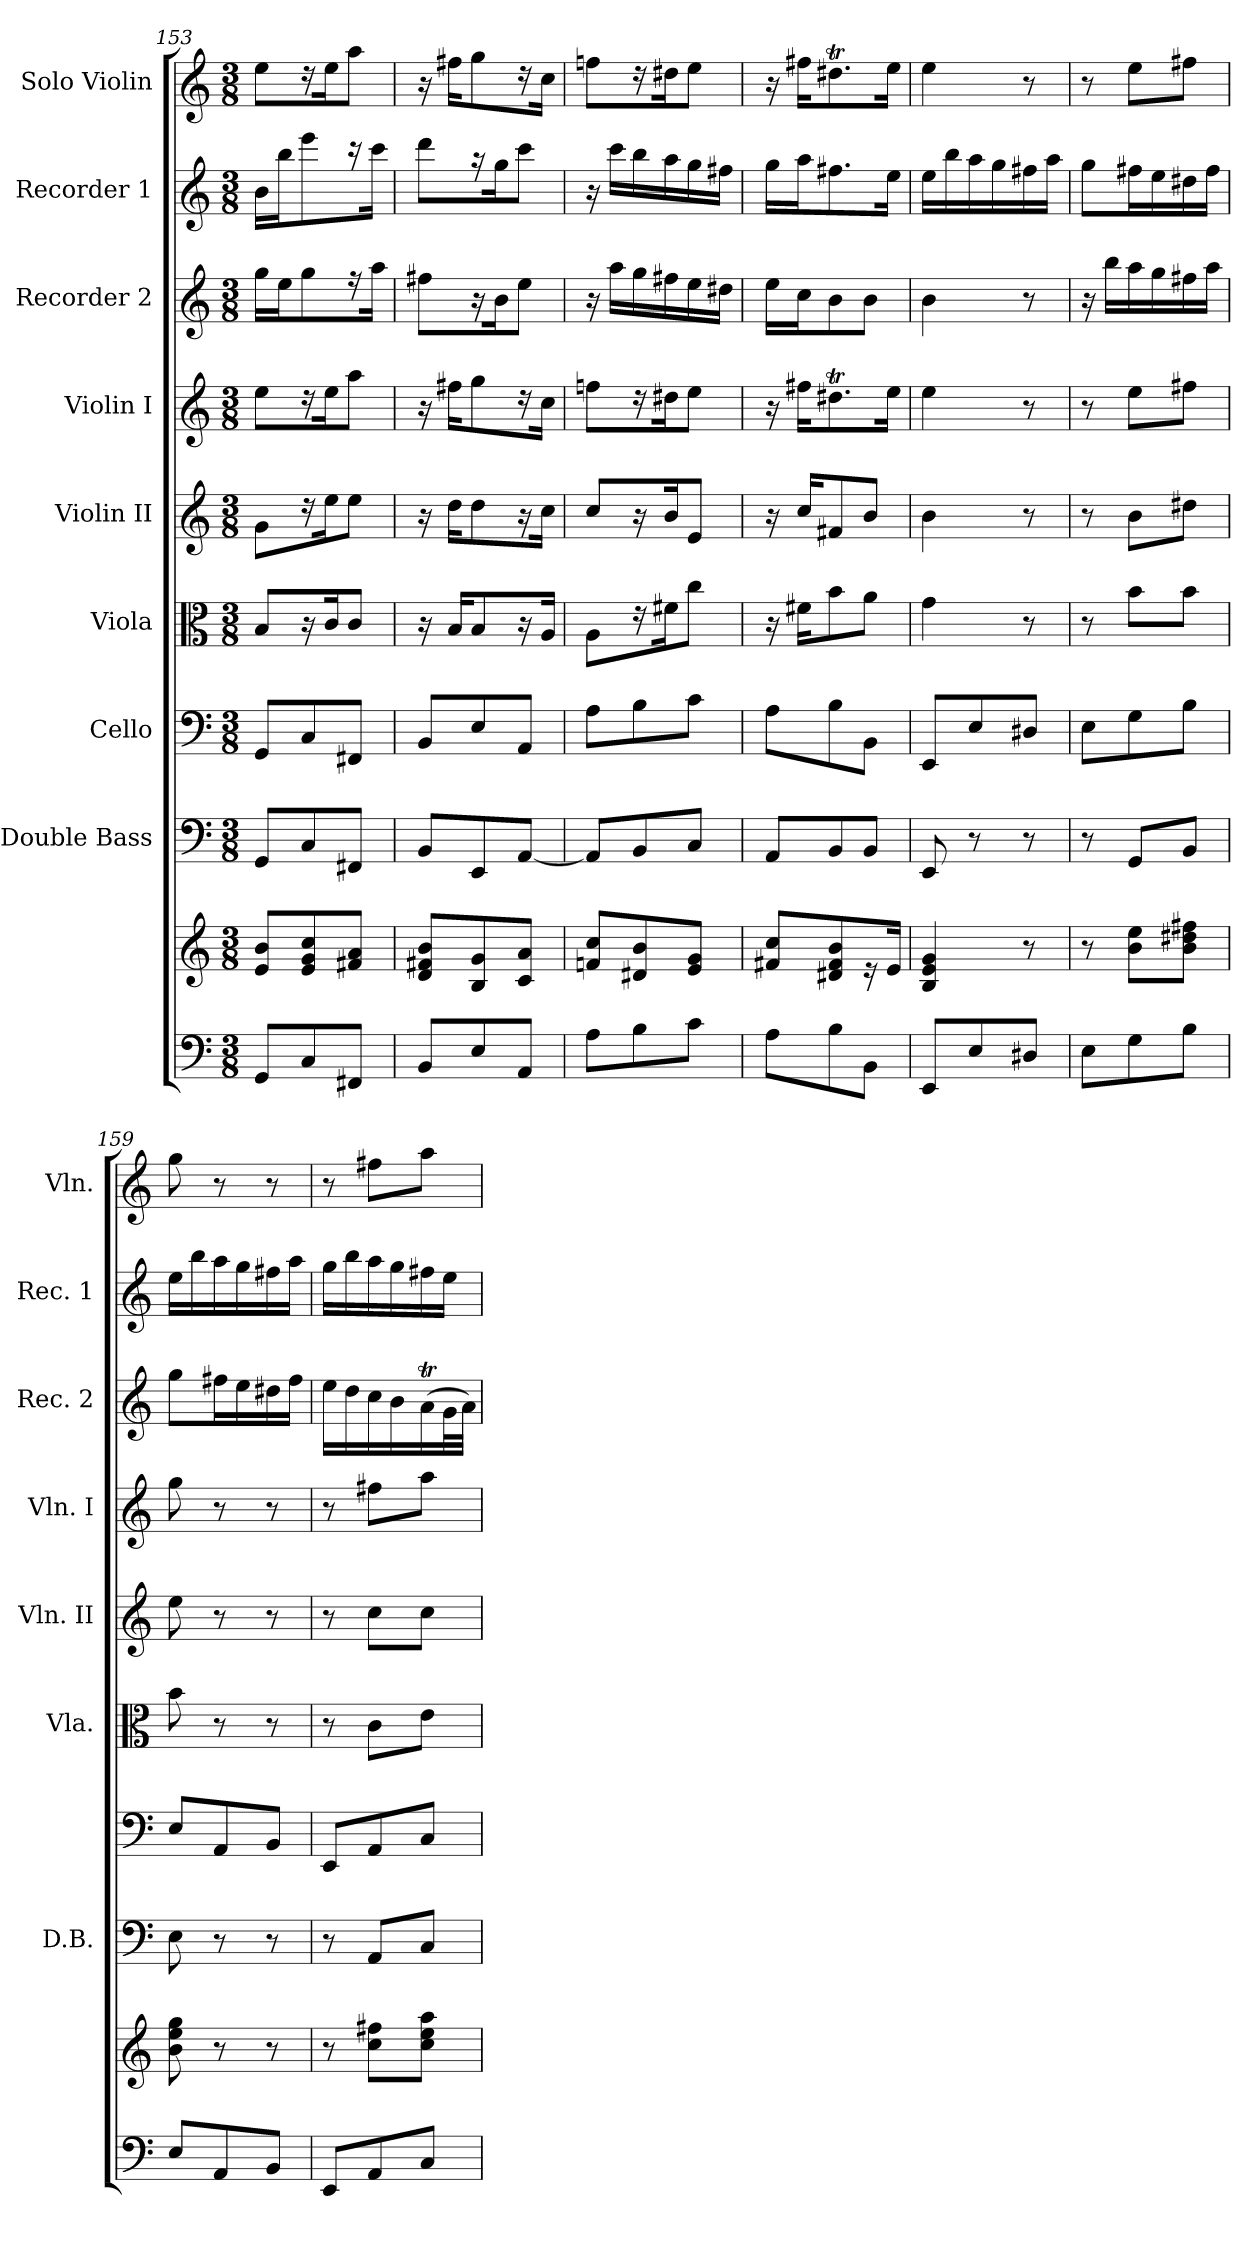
**kern	**kern	**kern	**kern	**kern	**kern	**kern	**kern	**kern	**kern
*part9	*part9	*part8	*part7	*part6	*part5	*part4	*part3	*part2	*part1
*staff10	*staff9	*staff8	*staff7	*staff6	*staff5	*staff4	*staff3	*staff2	*staff1
*	*	*I"Double Bass	*I"Cello	*I"Viola	*I"Violin II	*I"Violin I	*I"Recorder 2	*I"Recorder 1	*I"Solo Violin
*	*	*I'D.B.	*	*I'Vla.	*I'Vln. II	*I'Vln. I	*I'Rec. 2	*I'Rec. 1	*I'Vln.
*clefF4	*clefG2	*clefF4	*clefF4	*clefC3	*clefG2	*clefG2	*clefG2	*clefG2	*clefG2
*	*	*ITrd7c12	*	*	*	*	*	*	*
*M3/8	*M3/8	*M3/8	*M3/8	*M3/8	*M3/8	*M3/8	*M3/8	*M3/8	*M3/8
=153	=153	=153	=153	=153	=153	=153	=153	=153	=153
8GG/L	8e/ 8b/L	8GGG/L	8GG/L	8B/L	8g\L	8ee\L	16gg\LL	16b\LL	8ee\L
.	.	.	.	.	.	.	16ee\J	16bb\J	.
8C/	8e/ 8g/ 8cc/	8CC/	8C/	16r	16r	16r	8gg\	8eee\	16r
.	.	.	.	16c/k	16ee\k	16ee\k	.	.	16ee\k
8FF#/J	8f#/ 8a/J	8FFF#/J	8FF#/J	8c/J	8ee\J	8aa\J	16r	16r	8aa\J
.	.	.	.	.	.	.	16aa\Jk	16ccc\Jk	.
=154	=154	=154	=154	=154	=154	=154	=154	=154	=154
8BB/L	8d/ 8f#/ 8b/L	8BBB/L	8BB/L	16r	16r	16r	8ff#\L	8ddd\L	16r
.	.	.	.	16B/KL	16dd\KL	16ff#\KL	.	.	16ff#\KL
8E/	8B/ 8g/	8EEE/	8E/	8B/	8dd\	8gg\	16r	16r	8gg\
.	.	.	.	.	.	.	16b\k	16gg\k	.
8AA/J	8c/ 8a/J	[8AAA/J	8AA/J	16r	16r	16r	8ee\J	8ccc\J	16r
.	.	.	.	16A/Jk	16cc\Jk	16cc\Jk	.	.	16cc\Jk
=155	=155	=155	=155	=155	=155	=155	=155	=155	=155
8A\L	8fn/ 8cc/L	8AAA/L]	8A\L	8A\L	8cc/L	8ffn\L	16r	16r	8ffn\L
.	.	.	.	.	.	.	16aa\LL	16ccc\LL	.
8B\	8d#/ 8b/	8BBB/	8B\	16r	16r	16r	16gg\	16bb\	16r
.	.	.	.	16f#\k	16b/k	16dd#\k	16ff#\	16aa\	16dd#\k
8c\J	8e/ 8g/J	8CC/J	8c\J	8cc\J	8e/J	8ee\J	16ee\	16gg\	8ee\J
.	.	.	.	.	.	.	16dd#\JJ	16ff#\JJ	.
=156	=156	=156	=156	=156	=156	=156	=156	=156	=156
8A\L	8f#/ 8cc/L	8AAA/L	8A\L	16r	16r	16r	16ee\LL	16gg\LL	16r
.	.	.	.	16f#\KL	16cc/KL	16ff#\KL	16cc\J	16aa\J	16ff#\KL
8B\	8d#/ 8f#/ 8b/	8BBB/	8B\	8b\	8f#/	8.dd#t\	8b\	8.ff#\	8.dd#t\
8BB\J	16r	8BBB/J	8BB\J	8a\J	8b/J	.	8b\J	.	.
.	16e/Jk	.	.	.	.	16ee\Jk	.	16ee\Jk	16ee\Jk
=157	=157	=157	=157	=157	=157	=157	=157	=157	=157
8EE/L	4B/ 4e/ 4g/	8EEE/	8EE/L	4g\	4b\	4ee\	4b\	16ee\LL	4ee\
.	.	.	.	.	.	.	.	16bb\	.
8E/	.	8r	8E/	.	.	.	.	16aa\	.
.	.	.	.	.	.	.	.	16gg\	.
8D#/J	8r	8r	8D#/J	8r	8r	8r	8r	16ff#\	8r
.	.	.	.	.	.	.	.	16aa\JJ	.
!!LO:PB:g=z
=158	=158	=158	=158	=158	=158	=158	=158	=158	=158
8E\L	8r	8r	8E\L	8r	8r	8r	16r	8gg\L	8r
.	.	.	.	.	.	.	16bb\LL	.	.
8G\	8b\ 8ee\L	8GGG/L	8G\	8b\L	8b\L	8ee\L	16aa\	16ff#\L	8ee\L
.	.	.	.	.	.	.	16gg\	16ee\	.
8B\J	8b\ 8dd#\ 8ff#\J	8BBB/J	8B\J	8b\J	8dd#\J	8ff#\J	16ff#\	16dd#\	8ff#\J
.	.	.	.	.	.	.	16aa\JJ	16ff#\JJ	.
=159	=159	=159	=159	=159	=159	=159	=159	=159	=159
8E/L	8b\ 8ee\ 8gg\	8EE\	8E/L	8b\	8ee\	8gg\	8gg\L	16ee\LL	8gg\
.	.	.	.	.	.	.	.	16bb\	.
8AA/	8r	8r	8AA/	8r	8r	8r	16ff#\L	16aa\	8r
.	.	.	.	.	.	.	16ee\	16gg\	.
8BB/J	8r	8r	8BB/J	8r	8r	8r	16dd#\	16ff#\	8r
.	.	.	.	.	.	.	16ff#\JJ	16aa\JJ	.
=160	=160	=160	=160	=160	=160	=160	=160	=160	=160
8EE/L	8r	8r	8EE/L	8r	8r	8r	16ee\LL	16gg\LL	8r
.	.	.	.	.	.	.	16dd\	16bb\	.
8AA/	8cc\ 8ff#\L	8AAA/L	8AA/	8c\L	8cc\L	8ff#\L	16cc\	16aa\	8ff#\L
.	.	.	.	.	.	.	16b\	16gg\	.
8C/J	8cc\ 8ee\ 8aa\J	8CC/J	8C/J	8e\J	8cc\J	8aa\J	(>16aT\	16ff#\	8aa\J
.	.	.	.	.	.	.	32g\L	16ee\JJ	.
.	.	.	.	.	.	.	32a\JJJ)	.	.
=	=	=	=	=	=	=	=	=	=
*-	*-	*-	*-	*-	*-	*-	*-	*-	*-
